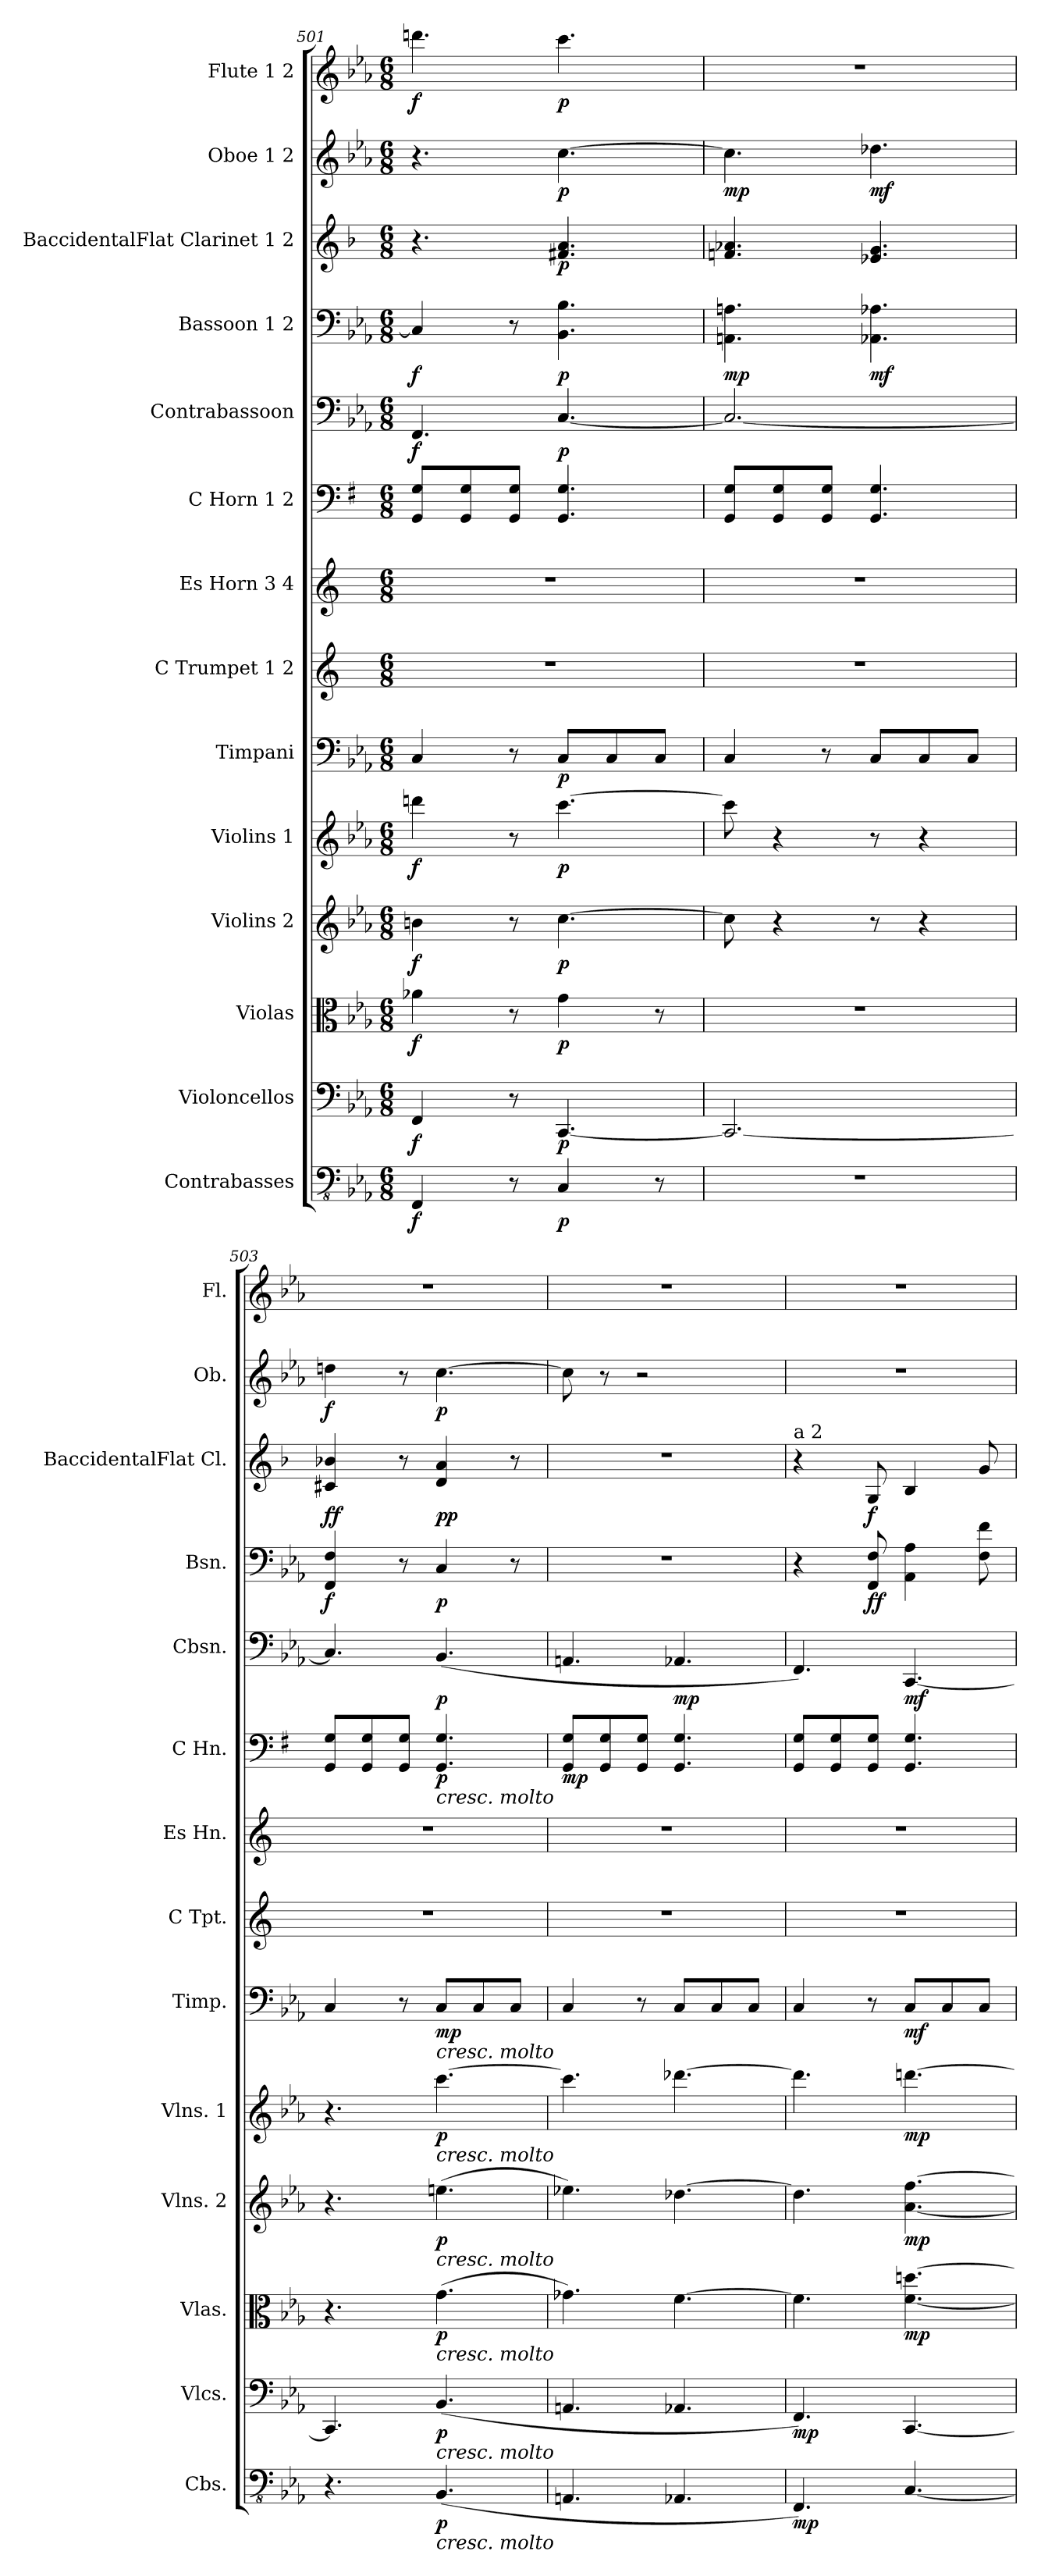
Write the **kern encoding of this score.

**kern	**dynam	**kern	**dynam	**kern	**dynam	**kern	**dynam	**kern	**dynam	**kern	**dynam	**kern	**kern	**kern	**dynam	**kern	**dynam	**kern	**dynam	**kern	**dynam	**kern	**dynam	**kern	**dynam
*part14	*part14	*part13	*part13	*part12	*part12	*part11	*part11	*part10	*part10	*part9	*part9	*part8	*part7	*part6	*part6	*part5	*part5	*part4	*part4	*part3	*part3	*part2	*part2	*part1	*part1
*staff14	*staff14	*staff13	*staff13	*staff12	*staff12	*staff11	*staff11	*staff10	*staff10	*staff9	*staff9	*staff8	*staff7	*staff6	*staff6	*staff5	*staff5	*staff4	*staff4	*staff3	*staff3	*staff2	*staff2	*staff1	*staff1
*I"Contrabasses	*	*I"Violoncellos	*	*I"Violas	*	*I"Violins 2	*	*I"Violins 1	*	*I"Timpani	*	*I"C Trumpet 1 2	*I"Es Horn 3 4	*I"C Horn 1 2	*	*I"Contrabassoon	*	*I"Bassoon 1 2	*	*I"BaccidentalFlat Clarinet 1 2	*	*I"Oboe 1 2	*	*I"Flute  1 2	*
*I'Cbs.	*	*I'Vlcs.	*	*I'Vlas.	*	*I'Vlns. 2	*	*I'Vlns. 1	*	*I'Timp.	*	*I'C Tpt.	*I'Es Hn.	*I'C Hn.	*	*I'Cbsn.	*	*I'Bsn.	*	*I'BaccidentalFlat Cl.	*	*I'Ob.	*	*I'Fl.	*
*clefFv4	*	*clefF4	*	*clefC3	*	*clefG2	*	*clefG2	*	*clefF4	*	*clefG2	*clefG2	*clefF4	*	*clefF4	*	*clefF4	*	*clefG2	*	*clefG2	*	*clefG2	*
*	*	*	*	*	*	*	*	*	*	*	*	*	*ITrd5c9	*ITrd4c7	*	*ITrd7c12	*	*	*	*ITrd1c2	*	*	*	*	*
*k[b-e-a-]	*	*k[b-e-a-]	*	*k[b-e-a-]	*	*k[b-e-a-]	*	*k[b-e-a-]	*	*k[b-e-a-]	*	*k[]	*k[b-e-a-]	*k[]	*	*k[b-e-a-]	*	*k[b-e-a-]	*	*k[b-e-a-]	*	*k[b-e-a-]	*	*k[b-e-a-]	*
*M6/8	*	*M6/8	*	*M6/8	*	*M6/8	*	*M6/8	*	*M6/8	*	*M6/8	*M6/8	*M6/8	*	*M6/8	*	*M6/8	*	*M6/8	*	*M6/8	*	*M6/8	*
=501	=501	=501	=501	=501	=501	=501	=501	=501	=501	=501	=501	=501	=501	=501	=501	=501	=501	=501	=501	=501	=501	=501	=501	=501	=501
!	!LO:DY:b	!	!LO:DY:b	!	!LO:DY:b	!	!LO:DY:b	!	!LO:DY:b	!	!	!	!	!	!	!	!LO:DY:b	!	!LO:DY:b	!	!	!	!	!	!LO:DY:b
4FFF/	f	4FF/	f	4a-X\	f	4bn\	f	4dddn\	f	4C/	.	2.r	2.r	8CC/ 8C/L	.	4.FFF/	f	4C/]	f	4.r	.	4.r	.	4.dddn\	f
.	.	.	.	.	.	.	.	.	.	.	.	.	.	8CC/ 8C/	.	.	.	.	.	.	.	.	.	.	.
8r	.	8r	.	8r	.	8r	.	8r	.	8r	.	.	.	8CC/ 8C/J	.	.	.	8r	.	.	.	.	.	.	.
!	!LO:DY:b	!	!LO:DY:b	!	!LO:DY:b	!	!LO:DY:b	!	!LO:DY:b	!	!LO:DY:b	!	!	!	!	!	!LO:DY:b	!	!LO:DY:b	!	!LO:DY:b	!	!LO:DY:b	!	!LO:DY:b
4CC/	p	[4.CC/	p	4g\	p	[4.cc\	p	[4.ccc\	p	8C/L	p	.	.	4.CC/ 4.C/	.	[4.CC/	p	4.BB-\ 4.B-\	p	4.en/ 4.g/	p	[4.cc\	p	4.ccc\	p
.	.	.	.	.	.	.	.	.	.	8C/	.	.	.	.	.	.	.	.	.	.	.	.	.	.	.
8r	.	.	.	8r	.	.	.	.	.	8C/J	.	.	.	.	.	.	.	.	.	.	.	.	.	.	.
=502	=502	=502	=502	=502	=502	=502	=502	=502	=502	=502	=502	=502	=502	=502	=502	=502	=502	=502	=502	=502	=502	=502	=502	=502	=502
!	!	!	!	!	!	!	!	!	!	!	!	!	!	!	!	!	!	!	!LO:DY:b	!	!LO:DY:b	!	!	!	!
!	!	!	!	!	!	!	!	!	!	!	!	!	!	!	!	!	!	!	!	!	!LO:DY:n=1:b	!	!LO:DY:b	!	!
2.r	.	2.CC/_	.	2.r	.	8cc\]	.	8ccc\]	.	4C/	.	2.r	2.r	8CC/ 8C/L	.	2.CC/_	.	4.AAn\ 4.An\	mp	4.e-X/ 4.g-X/	mp mp	4.cc\]	mp	2.r	.
.	.	.	.	.	.	4r	.	4r	.	.	.	.	.	8CC/ 8C/	.	.	.	.	.	.	.	.	.	.	.
.	.	.	.	.	.	.	.	.	.	8r	.	.	.	8CC/ 8C/J	.	.	.	.	.	.	.	.	.	.	.
!	!	!	!	!	!	!	!	!	!	!	!	!	!	!	!	!	!	!	!LO:DY:b	!	!LO:DY:n=2:b	!	!	!	!
!	!	!	!	!	!	!	!	!	!	!	!	!	!	!	!	!	!	!	!	!	!LO:DY:n=3:b	!	!LO:DY:b	!	!
.	.	.	.	.	.	8r	.	8r	.	8C/L	.	.	.	4.CC/ 4.C/	.	.	.	4.AA-X\ 4.A-X\	mf	4.d-X/ 4.f/	mf mf	4.dd-X\	mf	.	.
.	.	.	.	.	.	4r	.	4r	.	8C/	.	.	.	.	.	.	.	.	.	.	.	.	.	.	.
.	.	.	.	.	.	.	.	.	.	8C/J	.	.	.	.	.	.	.	.	.	.	.	.	.	.	.
=503	=503	=503	=503	=503	=503	=503	=503	=503	=503	=503	=503	=503	=503	=503	=503	=503	=503	=503	=503	=503	=503	=503	=503	=503	=503
!	!	!	!	!	!	!	!	!	!	!	!	!	!	!	!	!	!	!	!LO:DY:b	!	!LO:DY:b	!	!	!	!
!	!	!	!	!	!	!	!	!	!	!	!	!	!	!	!	!	!	!	!	!	!LO:DY:n=1:b	!	!LO:DY:b	!	!
4.r	.	4.CC/]	.	4.r	.	4.r	.	4.r	.	4C/	.	2.r	2.r	8CC/ 8C/L	.	4.CC/]	.	4FF/ 4F/	f	4Bn/ 4a-X/	f f	4ddn\	f	2.r	.
.	.	.	.	.	.	.	.	.	.	.	.	.	.	8CC/ 8C/	.	.	.	.	.	.	.	.	.	.	.
.	.	.	.	.	.	.	.	.	.	8r	.	.	.	8CC/ 8C/J	.	.	.	8r	.	8r	.	8r	.	.	.
!	!	!	!	!	!	!	!	!	!	!	!	!	!	!LO:TX:b:i:t=cresc. molto	!	!	!	!	!	!	!	!	!	!	!
!	!	!	!	!	!	!	!	!	!	!LO:TX:b:i:t=cresc. molto	!	!	!	!	!	!	!	!	!	!	!	!	!	!	!
!	!	!	!	!	!	!	!	!LO:TX:b:i:t=cresc. molto	!	!	!	!	!	!	!	!	!	!	!	!	!	!	!	!	!
!	!	!	!	!	!	!LO:TX:b:i:t=cresc. molto	!	!	!	!	!	!	!	!	!	!	!	!	!	!	!	!	!	!	!
!	!	!	!	!LO:TX:b:i:t=cresc. molto	!	!	!	!	!	!	!	!	!	!	!	!	!	!	!	!	!	!	!	!	!
!	!	!LO:TX:b:i:t=cresc. molto	!	!	!	!	!	!	!	!	!	!	!	!	!	!	!	!	!	!	!	!	!	!	!
!LO:TX:b:i:t=cresc. molto	!	!	!	!	!	!	!	!	!	!	!	!	!	!	!	!	!	!	!	!	!	!	!	!	!
!	!LO:DY:b	!	!LO:DY:b	!	!LO:DY:b	!	!LO:DY:b	!	!LO:DY:b	!	!LO:DY:b	!	!	!	!LO:DY:b	!	!LO:DY:b	!	!LO:DY:b	!	!LO:DY:n=2:b	!	!	!	!
!	!	!	!	!	!	!	!	!	!	!	!	!	!	!	!	!	!	!	!	!	!LO:DY:n=3:b	!	!LO:DY:b	!	!
(4.BBB-/	p	(4.BB-/	p	(4.g\	p	(4.een\	p	[4.ccc\	p	8C/L	mp	.	.	4.CC/ 4.C/	p	(4.BBB-/	p	4C/	p	4c/ 4g/	p p	[4.cc\	p	.	.
.	.	.	.	.	.	.	.	.	.	8C/	.	.	.	.	.	.	.	.	.	.	.	.	.	.	.
.	.	.	.	.	.	.	.	.	.	8C/J	.	.	.	.	.	.	.	8r	.	8r	.	.	.	.	.
!!LO:PB:g=z
=504	=504	=504	=504	=504	=504	=504	=504	=504	=504	=504	=504	=504	=504	=504	=504	=504	=504	=504	=504	=504	=504	=504	=504	=504	=504
!	!	!	!	!	!	!	!	!	!	!	!	!	!	!	!LO:DY:b	!	!	!	!	!	!	!	!	!	!
4.AAAn/	.	4.AAn/	.	4.g-X\)	.	4.ee-X\)	.	4.ccc\]	.	4C/	.	2.r	2.r	8CC/ 8C/L	mp	4.AAAn/	.	2.r	.	2.r	.	8cc\]	.	2.r	.
.	.	.	.	.	.	.	.	.	.	.	.	.	.	8CC/ 8C/	.	.	.	.	.	.	.	8r	.	.	.
.	.	.	.	.	.	.	.	.	.	8r	.	.	.	8CC/ 8C/J	.	.	.	.	.	.	.	2r	.	.	.
!	!	!	!	!	!	!	!	!	!	!	!	!	!	!	!	!	!LO:DY:b	!	!	!	!	!	!	!	!
4.AAA-X/	.	4.AA-X/	.	[4.f\	.	[4.dd-X\	.	[4.ddd-X\	.	8C/L	.	.	.	4.CC/ 4.C/	.	4.AAA-X/	mp	.	.	.	.	.	.	.	.
.	.	.	.	.	.	.	.	.	.	8C/	.	.	.	.	.	.	.	.	.	.	.	.	.	.	.
.	.	.	.	.	.	.	.	.	.	8C/J	.	.	.	.	.	.	.	.	.	.	.	.	.	.	.
=505	=505	=505	=505	=505	=505	=505	=505	=505	=505	=505	=505	=505	=505	=505	=505	=505	=505	=505	=505	=505	=505	=505	=505	=505	=505
!	!	!	!	!	!	!	!	!	!	!	!	!	!	!	!	!	!	!	!	!LO:TX:a:t=a 2	!	!	!	!	!
!	!LO:DY:b	!	!LO:DY:b	!	!	!	!	!	!	!	!	!	!	!	!	!	!	!	!	!	!	!	!	!	!
4.FFF/)	mp	4.FF/)	mp	4.f\]	.	4.dd-\]	.	4.ddd-\]	.	4C/	.	2.r	2.r	8CC/ 8C/L	.	4.FFF/)	.	4r	.	4r	.	2.r	.	2.r	.
.	.	.	.	.	.	.	.	.	.	.	.	.	.	8CC/ 8C/	.	.	.	.	.	.	.	.	.	.	.
!	!	!	!	!	!	!	!	!	!	!	!	!	!	!	!	!	!	!	!LO:DY:b	!	!	!	!	!	!
!	!	!	!	!	!	!	!	!	!	!	!	!	!	!	!	!	!	!	!LO:DY:n=1:b	!	!LO:DY:b	!	!	!	!
.	.	.	.	.	.	.	.	.	.	8r	.	.	.	8CC/ 8C/J	.	.	.	8FF/ 8F/	f f	8F/	f	.	.	.	.
!	!	!	!	!	!LO:DY:b	!	!LO:DY:b	!	!LO:DY:b	!	!LO:DY:b	!	!	!	!	!	!LO:DY:b	!	!	!	!	!	!	!	!
[4.CC/	.	[4.CC/	.	[4.f\ [4.ddn\	mp	[4.a-\ [4.ff\	mp	[4.dddn\	mp	8C/L	mf	.	.	4.CC/ 4.C/	.	[4.CCC/	mf	4AA-\ 4A-\	.	4A-/	.	.	.	.	.
.	.	.	.	.	.	.	.	.	.	8C/	.	.	.	.	.	.	.	.	.	.	.	.	.	.	.
.	.	.	.	.	.	.	.	.	.	8C/J	.	.	.	.	.	.	.	8F\ 8f\	.	8f/	.	.	.	.	.
=	=	=	=	=	=	=	=	=	=	=	=	=	=	=	=	=	=	=	=	=	=	=	=	=	=
*-	*-	*-	*-	*-	*-	*-	*-	*-	*-	*-	*-	*-	*-	*-	*-	*-	*-	*-	*-	*-	*-	*-	*-	*-	*-
